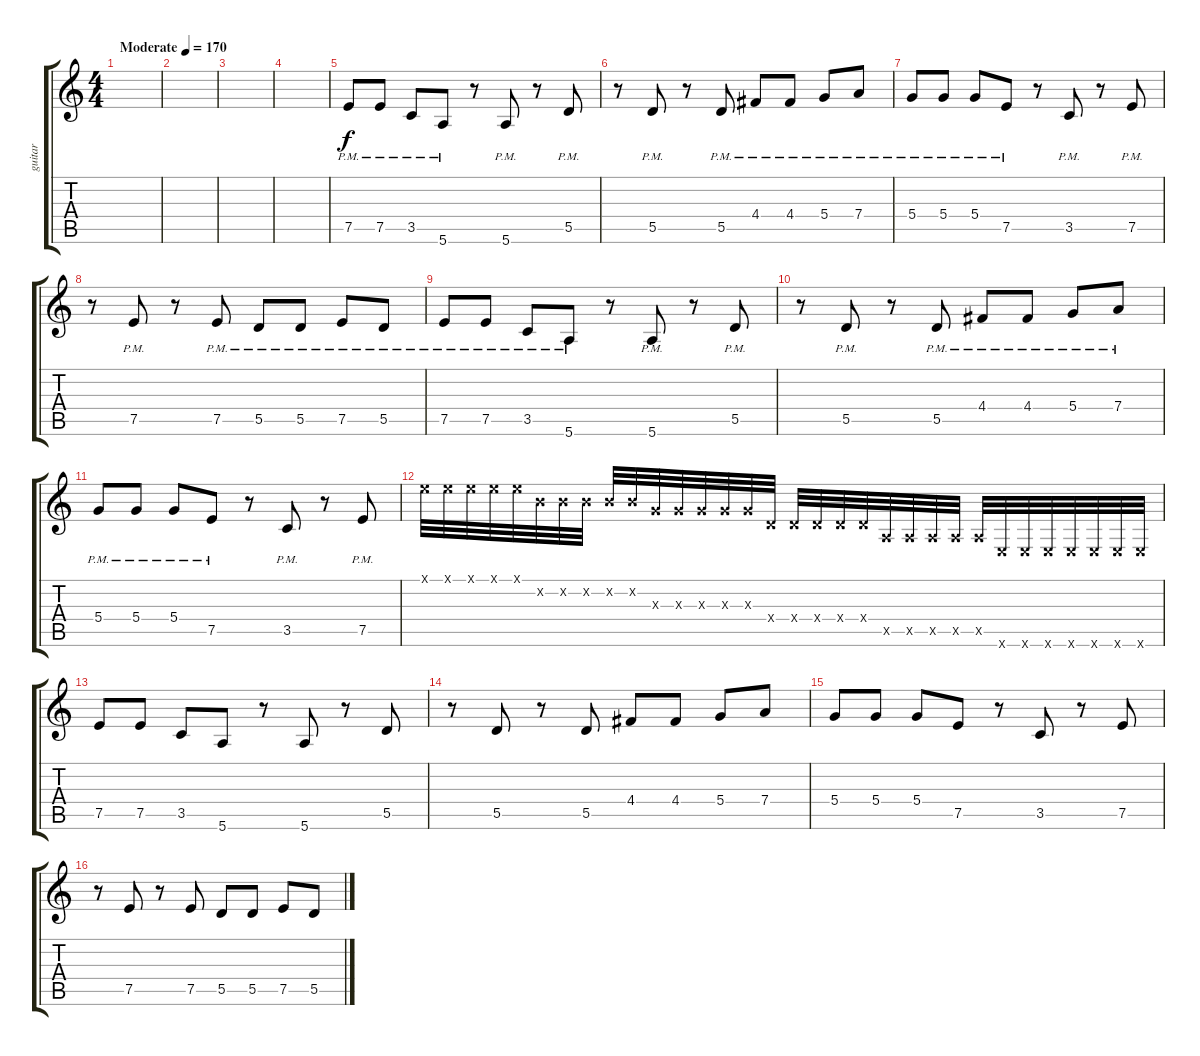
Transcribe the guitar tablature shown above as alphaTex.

\track ("guitar" "guitar") {instrument overdrivenguitar}
\staff {score tabs}
\tuning (E4 B3 G3 D3 A2 E2) {hide}
\ts (4 4)
\tempo (170 "Moderate")
\clef g2
\ks c
|
|
|
|
7.5{pm}.8 7.5{pm}.8 3.5{pm}.8 5.6{pm}.8 r.8 5.6{pm}.8 r.8 5.5{pm}.8 |
r.8 5.5{pm}.8 r.8 5.5{pm}.8 4.4{pm}.8 4.4{pm}.8 5.4{pm}.8 7.4{pm}.8 |
5.4{pm}.8 5.4{pm}.8 5.4{pm}.8 7.5{pm}.8 r.8 3.5{pm}.8 r.8 7.5{pm}.8 |
r.8 7.5{pm}.8 r.8 7.5{pm}.8 5.5{pm}.8 5.5{pm}.8 7.5{pm}.8 5.5{pm}.8 |
7.5{pm}.8 7.5{pm}.8 3.5{pm}.8 5.6{pm}.8 r.8 5.6{pm}.8 r.8 5.5{pm}.8 |
r.8 5.5{pm}.8 r.8 5.5{pm}.8 4.4{pm}.8 4.4{pm}.8 5.4{pm}.8 7.4{pm}.8 |
5.4{pm}.8 5.4{pm}.8 5.4{pm}.8 7.5{pm}.8 r.8 3.5{pm}.8 r.8 7.5{pm}.8 |
0.1{x}.32 0.1{x}.32 0.1{x}.32 0.1{x}.32 0.1{x}.32 0.2{x}.32 0.2{x}.32 0.2{x}.32 0.2{x}.32 0.2{x}.32 0.3{x}.32 0.3{x}.32 0.3{x}.32 0.3{x}.32 0.3{x}.32 0.4{x}.32 0.4{x}.32 0.4{x}.32 0.4{x}.32 0.4{x}.32 0.5{x}.32 0.5{x}.32 0.5{x}.32 0.5{x}.32 0.5{x}.32 0.6{x}.32 0.6{x}.32 0.6{x}.32 0.6{x}.32 0.6{x}.32 0.6{x}.32 0.6{x}.32 |
7.5.8 7.5.8 3.5.8 5.6.8 r.8 5.6.8 r.8 5.5.8 |
r.8 5.5.8 r.8 5.5.8 4.4.8 4.4.8 5.4.8 7.4.8 |
5.4.8 5.4.8 5.4.8 7.5.8 r.8 3.5.8 r.8 7.5.8 |
r.8 7.5.8 r.8 7.5.8 5.5.8 5.5.8 7.5.8 5.5.8
